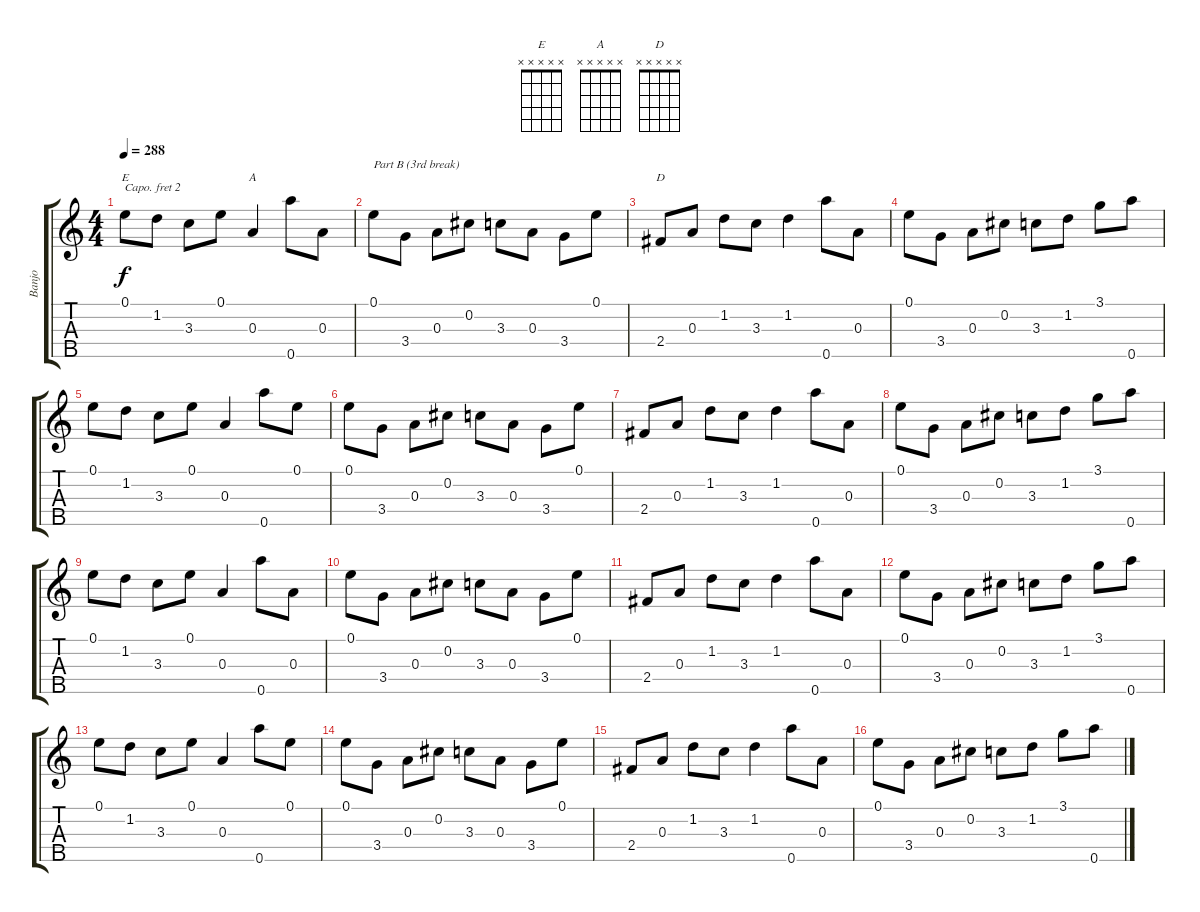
\track ("Banjo" "Banjo") {instrument banjo}
\staff {score tabs}
\capo 2
\tuning (D4 B3 G3 D3 G4) {hide}
\displaytranspose 12
\chord ("E" x x x x x) {firstfret 0}
\chord ("A" x x x x x) {firstfret 0}
\chord ("D" x x x x x) {firstfret 0}
\ts (4 4)
\tempo 288
\clef g2
\ks c
0.1.8{ch "E" dy f} 1.2.8 3.3.8 0.1.8 0.3.4{ch "A"} 0.5.8 0.3.8 |
0.1.8{txt "Part B (3rd break)"} 3.4.8 0.3.8 0.2.8 3.3.8 0.3.8 3.4.8 0.1.8 |
2.4.8{ch "D"} 0.3.8 1.2.8 3.3.8 1.2.4 0.5.8 0.3.8 |
0.1.8 3.4.8 0.3.8 0.2.8 3.3.8 1.2.8 3.1.8 0.5.8 |
0.1.8 1.2.8 3.3.8 0.1.8 0.3.4 0.5.8 0.1.8 |
0.1.8 3.4.8 0.3.8 0.2.8 3.3.8 0.3.8 3.4.8 0.1.8 |
2.4.8 0.3.8 1.2.8 3.3.8 1.2.4 0.5.8 0.3.8 |
0.1.8 3.4.8 0.3.8 0.2.8 3.3.8 1.2.8 3.1.8 0.5.8 |
0.1.8 1.2.8 3.3.8 0.1.8 0.3.4 0.5.8 0.3.8 |
0.1.8 3.4.8 0.3.8 0.2.8 3.3.8 0.3.8 3.4.8 0.1.8 |
2.4.8 0.3.8 1.2.8 3.3.8 1.2.4 0.5.8 0.3.8 |
0.1.8 3.4.8 0.3.8 0.2.8 3.3.8 1.2.8 3.1.8 0.5.8 |
0.1.8 1.2.8 3.3.8 0.1.8 0.3.4 0.5.8 0.1.8 |
0.1.8 3.4.8 0.3.8 0.2.8 3.3.8 0.3.8 3.4.8 0.1.8 |
2.4.8 0.3.8 1.2.8 3.3.8 1.2.4 0.5.8 0.3.8 |
0.1.8 3.4.8 0.3.8 0.2.8 3.3.8 1.2.8 3.1.8 0.5.8
